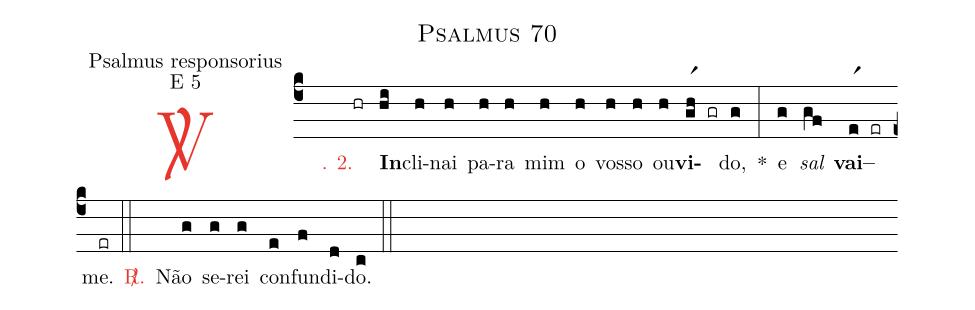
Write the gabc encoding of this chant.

name: Psalmus 70;
office-part: Psalmus responsorius;
mode: E 5;
%%
(c4)

<c><sp>V/</sp>. 2.</c>() (hr)<b>In</b>(hi)cli(h)nai(h) pa(h)ra(h) mim(h) o(h) vos(h)so(h) ou(h)<b>vi</b>(gr1h gr)do,(g) *(:) e(g) <i>sal</i>(gf) <b>vai-</b>(er1 er)me.(er)

(::)

<c><sp>R/</sp>.</c>() Não(g) se(g)rei(g) con(e)fun(f)di(d)do.(c)

(::)
